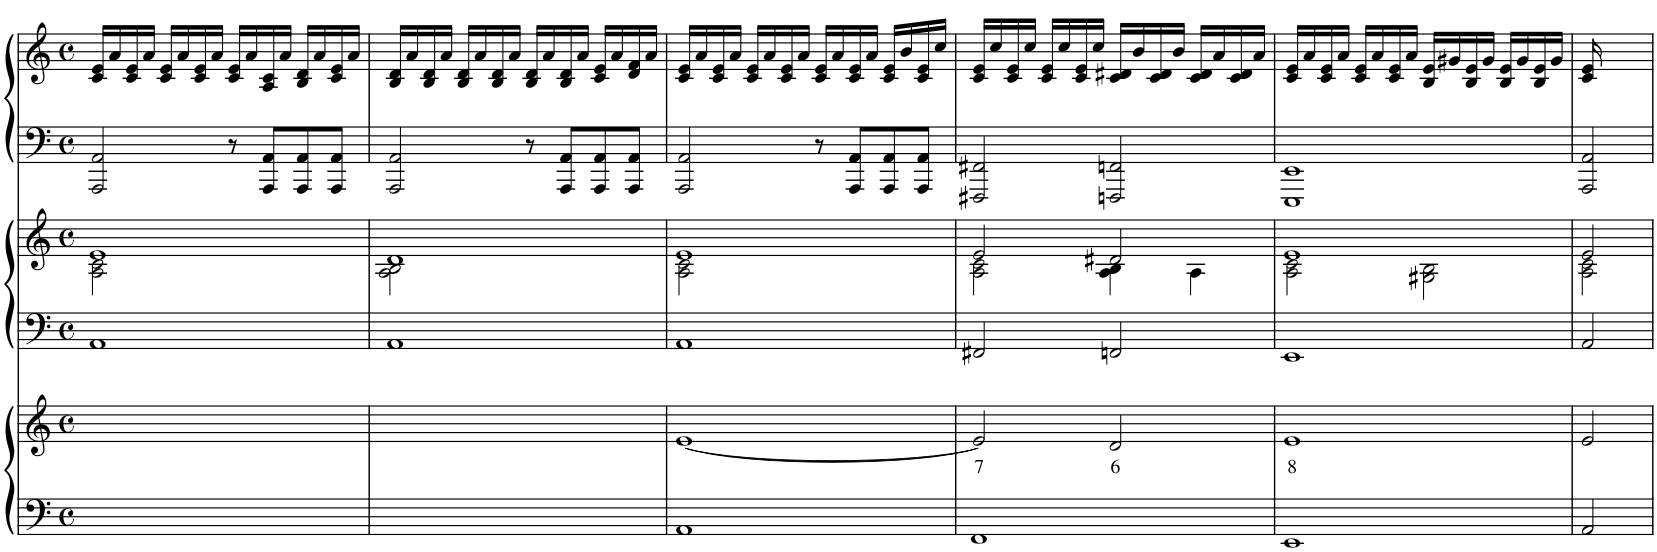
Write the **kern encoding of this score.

**kern	**kern	**text	**kern	**kern	**kern	**kern
*part6	*part5	*part5	*part4	*part3	*part2	*part1
*staff6	*staff5	*staff5	*staff4	*staff3	*staff2	*staff1
*I"Midi_2	*I"Midi_2	*	*I"Midi_2	*I"Midi_2	*I"Midi_2	*I"Midi_2
*clefF4	*clefG2	*	*clefF4	*clefG2	*clefF4	*clefG2
*k[]	*k[]	*	*k[]	*k[]	*k[]	*k[]
*M4/4	*M4/4	*	*M4/4	*M4/4	*M4/4	*M4/4
*met(c)	*met(c)	*	*met(c)	*met(c)	*met(c)	*met(c)
=1	=1	=1	=1	=1	=1	=1
*	*	*	*	*^	*	*
1ryy	1ryy	.	1AA	1e	2A\ 2c\	2AAA/ 2AA/	16c/ 16e/LL
.	.	.	.	.	.	.	16a/
.	.	.	.	.	.	.	16c/ 16e/
.	.	.	.	.	.	.	16a/JJ
.	.	.	.	.	.	.	16c/ 16e/LL
.	.	.	.	.	.	.	16a/
.	.	.	.	.	.	.	16c/ 16e/
.	.	.	.	.	.	.	16a/JJ
.	.	.	.	.	2ryy	8r	16c/ 16e/LL
.	.	.	.	.	.	.	16a/
.	.	.	.	.	.	8AAA/ 8AA/L	16A/ 16c/
.	.	.	.	.	.	.	16a/JJ
.	.	.	.	.	.	8AAA/ 8AA/	16B/ 16d/LL
.	.	.	.	.	.	.	16a/
.	.	.	.	.	.	8AAA/ 8AA/J	16c/ 16e/
.	.	.	.	.	.	.	16a/JJ
=2	=2	=2	=2	=2	=2	=2	=2
1ryy	1ryy	.	1AA	1d	2A\ 2B\	2AAA/ 2AA/	16B/ 16d/LL
.	.	.	.	.	.	.	16a/
.	.	.	.	.	.	.	16B/ 16d/
.	.	.	.	.	.	.	16a/JJ
.	.	.	.	.	.	.	16B/ 16d/LL
.	.	.	.	.	.	.	16a/
.	.	.	.	.	.	.	16B/ 16d/
.	.	.	.	.	.	.	16a/JJ
.	.	.	.	.	2ryy	8r	16B/ 16d/LL
.	.	.	.	.	.	.	16a/
.	.	.	.	.	.	8AAA/ 8AA/L	16B/ 16d/
.	.	.	.	.	.	.	16a/JJ
.	.	.	.	.	.	8AAA/ 8AA/	16c/ 16e/LL
.	.	.	.	.	.	.	16a/
.	.	.	.	.	.	8AAA/ 8AA/J	16d/ 16f/
.	.	.	.	.	.	.	16a/JJ
=3	=3	=3	=3	=3	=3	=3	=3
1AA	[1e	.	1AA	1e	2A\ 2c\	2AAA/ 2AA/	16c/ 16e/LL
.	.	.	.	.	.	.	16a/
.	.	.	.	.	.	.	16c/ 16e/
.	.	.	.	.	.	.	16a/JJ
.	.	.	.	.	.	.	16c/ 16e/LL
.	.	.	.	.	.	.	16a/
.	.	.	.	.	.	.	16c/ 16e/
.	.	.	.	.	.	.	16a/JJ
.	.	.	.	.	2ryy	8r	16c/ 16e/LL
.	.	.	.	.	.	.	16a/
.	.	.	.	.	.	8AAA/ 8AA/L	16c/ 16e/
.	.	.	.	.	.	.	16a/JJ
.	.	.	.	.	.	8AAA/ 8AA/	16c/ 16e/LL
.	.	.	.	.	.	.	16b/
.	.	.	.	.	.	8AAA/ 8AA/J	16c/ 16e/
.	.	.	.	.	.	.	16cc/JJ
=4	=4	=4	=4	=4	=4	=4	=4
!	!	!LO:LY:b	!	!	!	!	!
1FF	2e/]	7	2FF#X/	2e/	2A\ 2c\	2FFF#X/ 2FF#X/	16c/ 16e/LL
.	.	.	.	.	.	.	16cc/
.	.	.	.	.	.	.	16c/ 16e/
.	.	.	.	.	.	.	16cc/JJ
.	.	.	.	.	.	.	16c/ 16e/LL
.	.	.	.	.	.	.	16cc/
.	.	.	.	.	.	.	16c/ 16e/
.	.	.	.	.	.	.	16cc/JJ
!	!	!LO:LY:b	!	!	!	!	!
.	2d/	6	2FFn/	2d#X/	4A\ 4B\	2FFFn/ 2FFn/	16c/ 16d#X/LL
.	.	.	.	.	.	.	16b/
.	.	.	.	.	.	.	16c/ 16d#/
.	.	.	.	.	.	.	16b/JJ
.	.	.	.	.	4A\	.	16c/ 16d#/LL
.	.	.	.	.	.	.	16a/
.	.	.	.	.	.	.	16c/ 16d#/
.	.	.	.	.	.	.	16a/JJ
=5	=5	=5	=5	=5	=5	=5	=5
!	!	!LO:LY:b	!	!	!	!	!
1EE	1e	8	1EE	1e	2A\ 2c\	1EEE 1EE	16c/ 16e/LL
.	.	.	.	.	.	.	16a/
.	.	.	.	.	.	.	16c/ 16e/
.	.	.	.	.	.	.	16a/JJ
.	.	.	.	.	.	.	16c/ 16e/LL
.	.	.	.	.	.	.	16a/
.	.	.	.	.	.	.	16c/ 16e/
.	.	.	.	.	.	.	16a/JJ
.	.	.	.	.	2G#X\ 2B\	.	16B/ 16e/LL
.	.	.	.	.	.	.	16g#X/
.	.	.	.	.	.	.	16B/ 16e/
.	.	.	.	.	.	.	16g#/JJ
.	.	.	.	.	.	.	16B/ 16e/LL
.	.	.	.	.	.	.	16g#/
.	.	.	.	.	.	.	16B/ 16e/
.	.	.	.	.	.	.	16g#/JJ
=6	=6	=6	=6	=6	=6	=6	=6
2AA/	2e/	.	2AA/	2e/	2A\ 2c\	2AAA/ 2AA/	16c/ 16e/
.	.	.	.	.	.	.	4..ryy
*	*	*	*	*v	*v	*	*
=	=	=	=	=	=	=
*-	*-	*-	*-	*-	*-	*-
